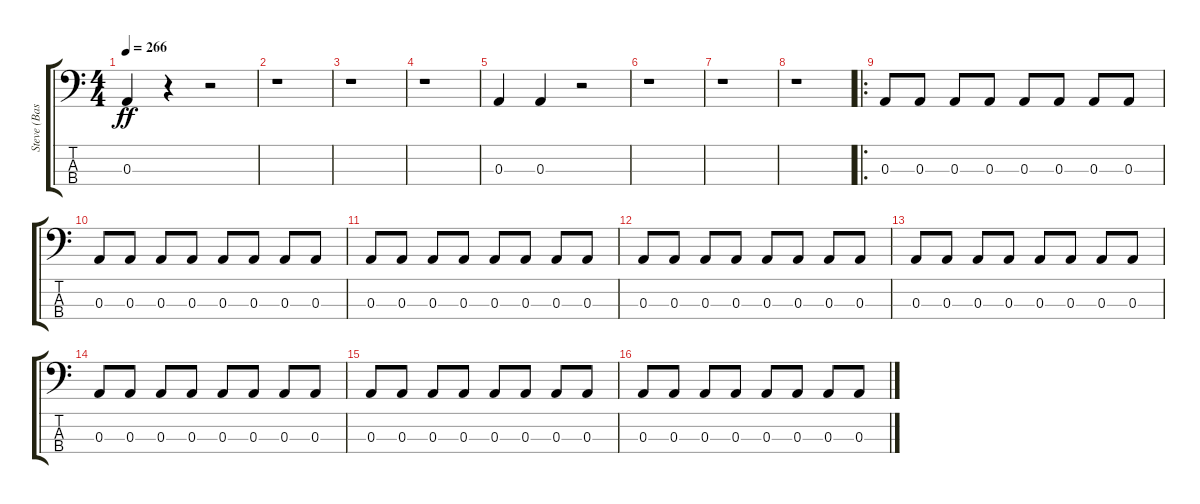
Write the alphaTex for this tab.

\track ("Steve (Bass)" "Steve (Bas") {instrument electricbassfinger}
\staff {score tabs}
\tuning (G2 D2 A1 E1) {hide}
\ts (4 4)
\tempo 266
\clef f4
\ks c
0.3.4{dy ff} r.4 r.2 |
r.1 |
r.1 |
r.1 |
0.3.4{volume 16} 0.3.4 r.2 |
r.1 |
r.1 |
r.1 |
\ro
0.3.8 0.3.8 0.3.8 0.3.8 0.3.8 0.3.8 0.3.8 0.3.8 |
0.3.8 0.3.8 0.3.8 0.3.8 0.3.8 0.3.8 0.3.8 0.3.8 |
0.3.8 0.3.8 0.3.8 0.3.8 0.3.8 0.3.8 0.3.8 0.3.8 |
0.3.8 0.3.8 0.3.8 0.3.8 0.3.8 0.3.8 0.3.8 0.3.8 |
0.3.8 0.3.8 0.3.8 0.3.8 0.3.8 0.3.8 0.3.8 0.3.8 |
0.3.8 0.3.8 0.3.8 0.3.8 0.3.8 0.3.8 0.3.8 0.3.8 |
0.3.8 0.3.8 0.3.8 0.3.8 0.3.8 0.3.8 0.3.8 0.3.8 |
0.3.8 0.3.8 0.3.8 0.3.8 0.3.8 0.3.8 0.3.8 0.3.8
